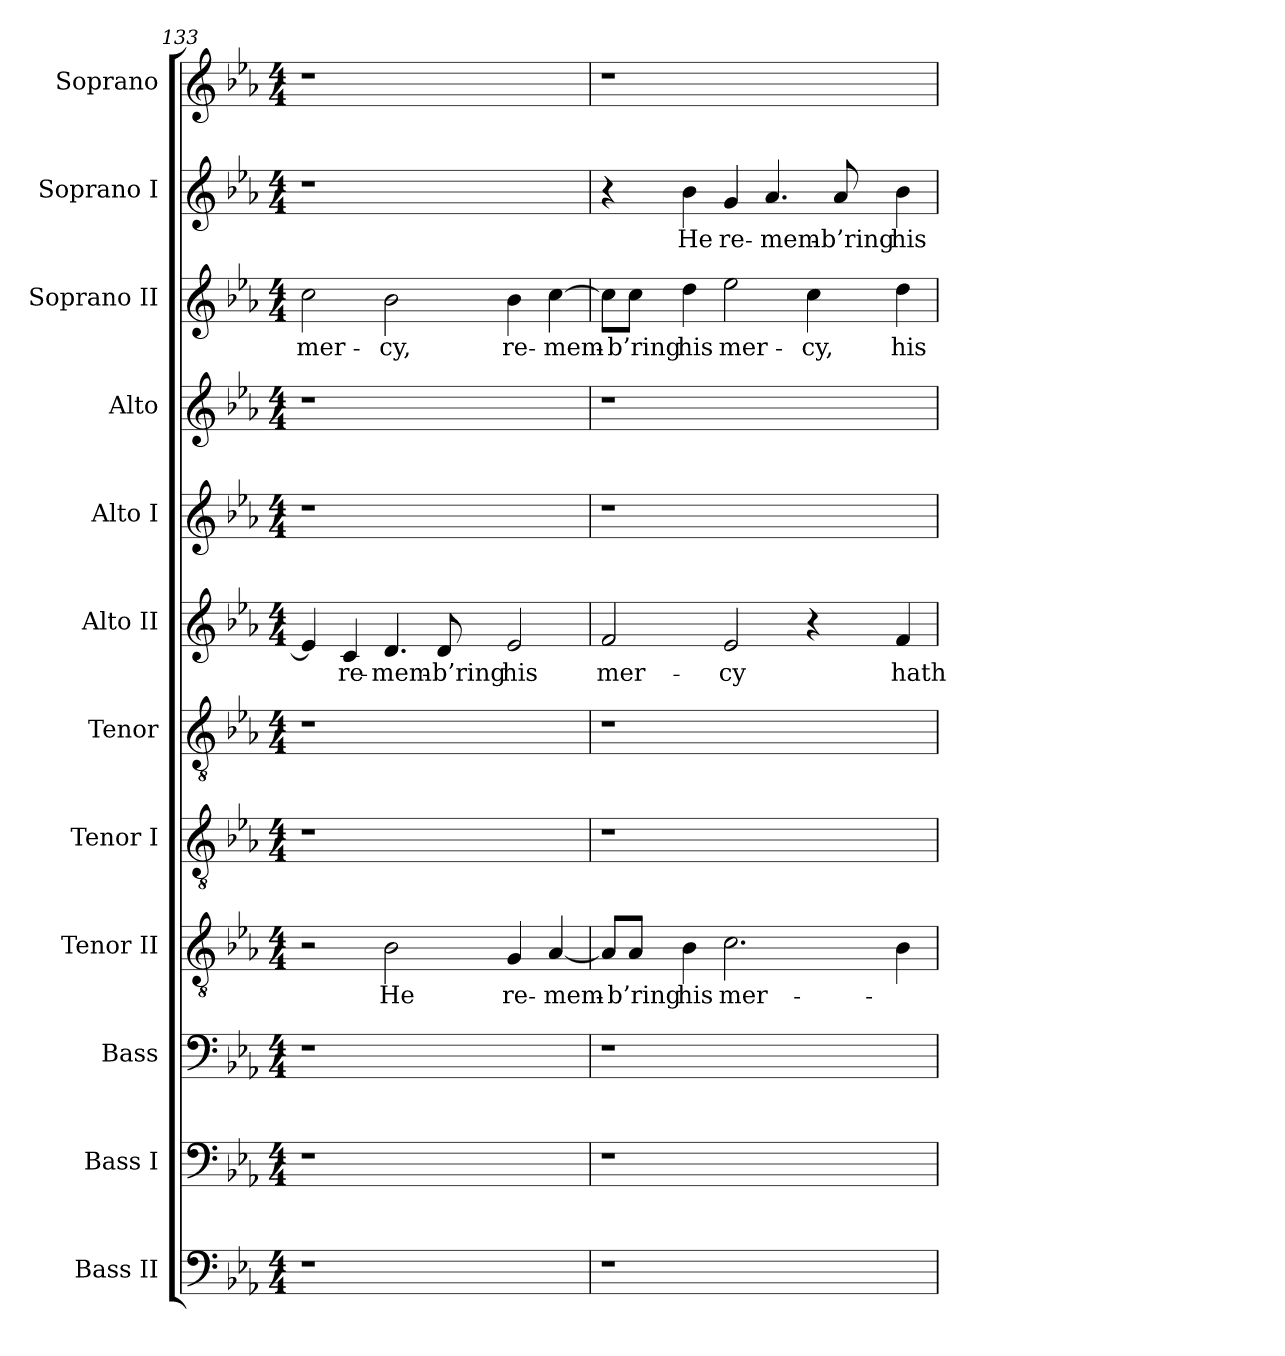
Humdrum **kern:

**kern	**kern	**kern	**kern	**text	**kern	**kern	**kern	**text	**kern	**kern	**kern	**text	**kern	**text	**kern
*part12	*part11	*part10	*part9	*part9	*part8	*part7	*part6	*part6	*part5	*part4	*part3	*part3	*part2	*part2	*part1
*staff12	*staff11	*staff10	*staff9	*staff9	*staff8	*staff7	*staff6	*staff6	*staff5	*staff4	*staff3	*staff3	*staff2	*staff2	*staff1
*I"Bass II	*I"Bass I	*I"Bass	*I"Tenor II	*	*I"Tenor I	*I"Tenor	*I"Alto II	*	*I"Alto I	*I"Alto	*I"Soprano II	*	*I"Soprano I	*	*I"Soprano
*I'BII	*I'BI	*I'B	*I'TII	*	*I'TI	*I'T	*I'AII	*	*I'AI	*I'A	*I'SII	*	*I'SI	*	*I'S
*clefF4	*clefF4	*clefF4	*clefGv2	*	*clefGv2	*clefGv2	*clefG2	*	*clefG2	*clefG2	*clefG2	*	*clefG2	*	*clefG2
*ITrd7c12	*	*ITrd7c12	*ITrd7c12	*	*ITrd7c12	*ITrd7c12	*	*	*	*	*	*	*	*	*
*k[b-e-a-]	*k[b-e-a-]	*k[b-e-a-]	*k[b-e-a-]	*	*k[b-e-a-]	*k[b-e-a-]	*k[b-e-a-]	*	*k[b-e-a-]	*k[b-e-a-]	*k[b-e-a-]	*	*k[b-e-a-]	*	*k[b-e-a-]
*E-:	*E-:	*E-:	*E-:	*	*E-:	*E-:	*E-:	*	*E-:	*E-:	*E-:	*	*E-:	*	*E-:
*M4/4	*M4/4	*M4/4	*M4/4	*	*M4/4	*M4/4	*M4/4	*	*M4/4	*M4/4	*M4/4	*	*M4/4	*	*M4/4
=133	=133	=133	=133	=133	=133	=133	=133	=133	=133	=133	=133	=133	=133	=133	=133
!LO:N:vis=1	!LO:N:vis=1	!LO:N:vis=1	!	!	!LO:N:vis=1	!LO:N:vis=1	!	!	!LO:N:vis=1	!LO:N:vis=1	!	!	!	!	!
!	!	!	!	!	!	!	!	!	!	!	!	!LO:LY:b:color=#000000	!LO:N:vis=1	!	!LO:N:vis=1
1r	1r	1r	2r	.	1r	1r	4e-i/]	.	1r	1r	2cci\	mer-	1r	.	1r
!	!	!	!	!	!	!	!	!LO:LY:b:color=#000000	!	!	!	!	!	!	!
.	.	.	.	.	.	.	4ci/	re-	.	.	.	.	.	.	.
!	!	!	!	!LO:LY:b:color=#000000	!	!	!	!	!	!	!	!	!	!	!
!	!	!	!	!	!	!	!	!LO:LY:b:color=#000000	!	!	!	!	!	!	!
!	!	!	!	!	!	!	!	!	!	!	!	!LO:LY:b:color=#000000	!	!	!
.	.	.	2BB-i\	He	.	.	4.di/	-mem-	.	.	2b-i\	-cy,	.	.	.
!	!	!	!	!	!	!	!	!LO:LY:b:color=#000000	!	!	!	!	!	!	!
.	.	.	.	.	.	.	8di/	-b’ring	.	.	.	.	.	.	.
!	!	!	!	!LO:LY:b:color=#000000	!	!	!	!	!	!	!	!	!	!	!
!	!	!	!	!	!	!	!	!LO:LY:b:color=#000000	!	!	!	!	!	!	!
!	!	!	!	!	!	!	!	!	!	!	!	!LO:LY:b:color=#000000	!	!	!
2ryy	2ryy	2ryy	4GGi/	re-	2ryy	2ryy	2e-i/	his	2ryy	2ryy	4b-i\	re-	2ryy	.	2ryy
!	!	!	!	!LO:LY:b:color=#000000	!	!	!	!	!	!	!	!	!	!	!
!	!	!	!	!	!	!	!	!	!	!	!	!LO:LY:b:color=#000000	!	!	!
.	.	.	[<4AA-i/	-mem-	.	.	.	.	.	.	[>4cci\	-mem-	.	.	.
=134	=134	=134	=134	=134	=134	=134	=134	=134	=134	=134	=134	=134	=134	=134	=134
!LO:N:vis=1	!LO:N:vis=1	!LO:N:vis=1	!	!	!LO:N:vis=1	!LO:N:vis=1	!	!	!	!	!	!	!	!	!
!	!	!	!	!	!	!	!	!LO:LY:b:color=#000000	!LO:N:vis=1	!LO:N:vis=1	!	!	!	!	!LO:N:vis=1
1r	1r	1r	8AA-i/L]	.	1r	1r	2fi/	mer-	1r	1r	8cci\L]	.	4r	.	1r
!	!	!	!	!LO:LY:b:color=#000000	!	!	!	!	!	!	!	!	!	!	!
!	!	!	!	!	!	!	!	!	!	!	!	!LO:LY:b:color=#000000	!	!	!
.	.	.	8AA-i/J	-b’ring	.	.	.	.	.	.	8cci\J	-b’ring	.	.	.
!	!	!	!	!LO:LY:b:color=#000000	!	!	!	!	!	!	!	!	!	!	!
!	!	!	!	!	!	!	!	!	!	!	!	!LO:LY:b:color=#000000	!	!	!
!	!	!	!	!	!	!	!	!	!	!	!	!	!	!LO:LY:b:color=#000000	!
.	.	.	4BB-i\	his	.	.	.	.	.	.	4ddi\	his	4b-i\	He	.
!	!	!	!	!LO:LY:b:color=#000000	!	!	!	!	!	!	!	!	!	!	!
!	!	!	!	!	!	!	!	!LO:LY:b:color=#000000	!	!	!	!	!	!	!
!	!	!	!	!	!	!	!	!	!	!	!	!LO:LY:b:color=#000000	!	!	!
!	!	!	!	!	!	!	!	!	!	!	!	!	!	!LO:LY:b:color=#000000	!
.	.	.	2.Ci\	mer-	.	.	2e-i/	-cy	.	.	2ee-i\	mer-	4gi/	re-	.
!	!	!	!	!	!	!	!	!	!	!	!	!	!	!LO:LY:b:color=#000000	!
.	.	.	.	.	.	.	.	.	.	.	.	.	4.a-i/	-mem-	.
!	!	!	!	!	!	!	!	!	!	!	!	!LO:LY:b:color=#000000	!	!	!
2ryy	2ryy	2ryy	.	.	2ryy	2ryy	4r	.	2ryy	2ryy	4cci\	-cy,	.	.	2ryy
!	!	!	!	!	!	!	!	!	!	!	!	!	!	!LO:LY:b:color=#000000	!
.	.	.	.	.	.	.	.	.	.	.	.	.	8a-i/	-b’ring	.
!	!	!	!	!	!	!	!	!LO:LY:b:color=#000000	!	!	!	!	!	!	!
!	!	!	!	!	!	!	!	!	!	!	!	!LO:LY:b:color=#000000	!	!	!
!	!	!	!	!	!	!	!	!	!	!	!	!	!	!LO:LY:b:color=#000000	!
.	.	.	4BB-i\	.	.	.	4fi/	hath	.	.	4ddi\	his	4b-i\	his	.
=	=	=	=	=	=	=	=	=	=	=	=	=	=	=	=
*-	*-	*-	*-	*-	*-	*-	*-	*-	*-	*-	*-	*-	*-	*-	*-
